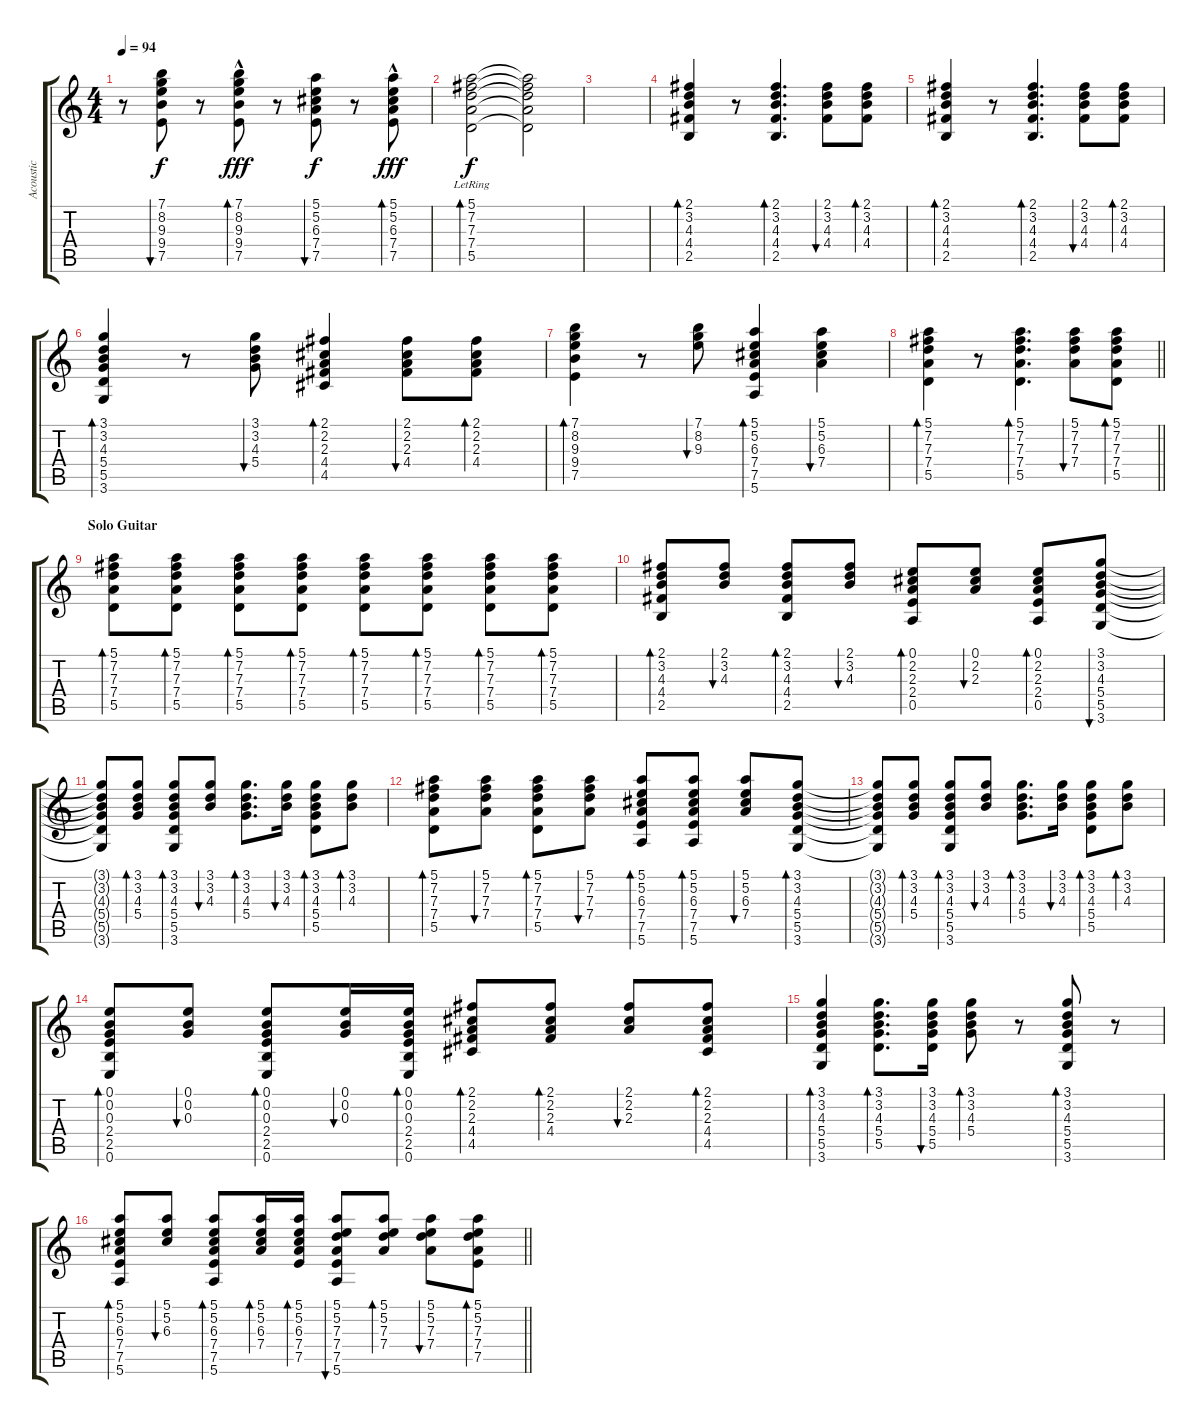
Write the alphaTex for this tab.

\track ("Acoustic" "Acoustic") {instrument acousticguitarsteel}
\staff {score tabs}
\tuning (E4 B3 G3 D3 A2 E2) {hide}
\ts (4 4)
\tempo 94
\clef g2
\ks c
r.8{dy f} (7.1 8.2 9.3 9.4 7.5).8{bu 30} r.8 (7.1 8.2{hac} 9.3 9.4 7.5).8{bd 30 dy fff} r.8 (5.1 5.2 6.3 7.4 7.5).8{bu 30 dy f} r.8 (5.1 5.2{hac} 6.3 7.4 7.5).8{bd 30 dy fff} |
(5.1{lr} 7.2 7.3 7.4 5.5).2{bd 120 dy f} (5.1{t} 7.2{t} 7.3{t} 7.4{t} 5.5{t}).2 |
|
(2.1 3.2 4.3 4.4 2.5).4{bd 30} r.8 (2.1 3.2 4.3 4.4 2.5).4{d bd 30} (2.1 3.2 4.3 4.4).8{bu 30} (2.1 3.2 4.3 4.4).8{bd 30} |
(2.1 3.2 4.3 4.4 2.5).4{bd 30} r.8 (2.1 3.2 4.3 4.4 2.5).4{d bd 30} (2.1 3.2 4.3 4.4).8{bu 30} (2.1 3.2 4.3 4.4).8{bd 30} |
(3.1 3.2 4.3 5.4 5.5 3.6).4{bd 30} r.8 (3.1 3.2 4.3 5.4).8{bu 30} (2.1 2.2 2.3 4.4 4.5).4{bd 30} (2.1 2.2 2.3 4.4).8{bu 30} (2.1 2.2 2.3 4.4).8{bd 30} |
(7.1 8.2 9.3 9.4 7.5).4{bd 30} r.8 (7.1 8.2 9.3).8{bu 30} (5.1 5.2 6.3 7.4 7.5 5.6).4{bd 30} (5.1 5.2 6.3 7.4).4{bu 30} |
\barLineRight lightlight
(5.1 7.2 7.3 7.4 5.5).4{bd 30} r.8 (5.1 7.2 7.3 7.4 5.5).4{d bd 30} (5.1 7.2 7.3 7.4).8{bu 30} (5.1 7.2 7.3 7.4 5.5).8{bd 30} |
\section ("" "Solo Guitar")
(5.1 7.2 7.3 7.4 5.5).8{bd 30} (5.1 7.2 7.3 7.4 5.5).8{bd 30} (5.1 7.2 7.3 7.4 5.5).8{bd 30} (5.1 7.2 7.3 7.4 5.5).8{bd 30} (5.1 7.2 7.3 7.4 5.5).8{bd 30} (5.1 7.2 7.3 7.4 5.5).8{bd 30} (5.1 7.2 7.3 7.4 5.5).8{bd 30} (5.1 7.2 7.3 7.4 5.5).8{bd 30} |
(2.1 3.2 4.3 4.4 2.5).8{bd 30} (2.1 3.2 4.3).8{bu 30} (2.1 3.2 4.3 4.4 2.5).8{bd 30} (2.1 3.2 4.3).8{bu 30} (0.1 2.2 2.3 2.4 0.5).8{bd 30} (0.1 2.2 2.3).8{bu 30} (0.1 2.2 2.3 2.4 0.5).8{bd 30} (3.1 3.2 4.3 5.4 5.5 3.6).8{bu 30} |
(3.1{t} 3.2{t} 4.3{t} 5.4{t} 5.5{t} 3.6{t}).8 (3.1 3.2 4.3 5.4).8{bd 30} (3.1 3.2 4.3 5.4 5.5 3.6).8{bd 30} (3.1 3.2 4.3).8{bu 30} (3.1 3.2 4.3 5.4).8{d bd 30} (3.1 3.2 4.3).16{bu 30} (3.1 3.2 4.3 5.4 5.5).8{bd 30} (3.1 3.2 4.3).8{bd 30} |
(5.1 7.2 7.3 7.4 5.5).8{bd 30} (5.1 7.2 7.3 7.4).8{bu 30} (5.1 7.2 7.3 7.4 5.5).8{bd 30} (5.1 7.2 7.3 7.4).8{bu 30} (5.1 5.2 6.3 7.4 7.5 5.6).8{bd 30} (5.1 5.2 6.3 7.4 7.5 5.6).8{bd 30} (5.1 5.2 6.3 7.4).8{bu 30} (3.1 3.2 4.3 5.4 5.5 3.6).8{bd 30} |
(3.1{t} 3.2{t} 4.3{t} 5.4{t} 5.5{t} 3.6{t}).8 (3.1 3.2 4.3 5.4).8{bd 30} (3.1 3.2 4.3 5.4 5.5 3.6).8{bd 30} (3.1 3.2 4.3).8{bu 30} (3.1 3.2 4.3 5.4).8{d bd 30} (3.1 3.2 4.3).16{bu 30} (3.1 3.2 4.3 5.4 5.5).8{bd 30} (3.1 3.2 4.3).8{bd 30} |
(0.1 0.2 0.3 2.4 2.5 0.6).8{bd 30} (0.1 0.2 0.3).8{bu 30} (0.1 0.2 0.3 2.4 2.5 0.6).8{bd 30} (0.1 0.2 0.3).16{bu 30} (0.1 0.2 0.3 2.4 2.5 0.6).16{bd 30} (2.1 2.2 2.3 4.4 4.5).8{bd 30} (2.1 2.2 2.3 4.4).8{bd 30} (2.1 2.2 2.3).8{bu 30} (2.1 2.2 2.3 4.4 4.5).8{bd 30} |
(3.1 3.2 4.3 5.4 5.5 3.6).4{bd 30} (3.1 3.2 4.3 5.4 5.5).8{d bd 30} (3.1 3.2 4.3 5.4 5.5).16{bu 30} (3.1 3.2 4.3 5.4).8{bd 30} r.8 (3.1 3.2 4.3 5.4 5.5 3.6).8{bd 30} r.8 |
\barLineRight lightlight
(5.1 5.2 6.3 7.4 7.5 5.6).8{bd 30} (5.1 5.2 6.3).8{bu 30} (5.1 5.2 6.3 7.4 7.5 5.6).8{bd 30} (5.1 5.2 6.3 7.4).16{bd 30} (5.1 5.2 6.3 7.4 7.5).16{bd 30} (5.1 5.2 7.3 7.4 7.5 5.6).8{bu 30} (5.1 5.2 7.3 7.4).8{bd 30} (5.1 5.2 7.3 7.4).8{bu 30} (5.1 5.2 7.3 7.4 7.5).8{bd 30}
